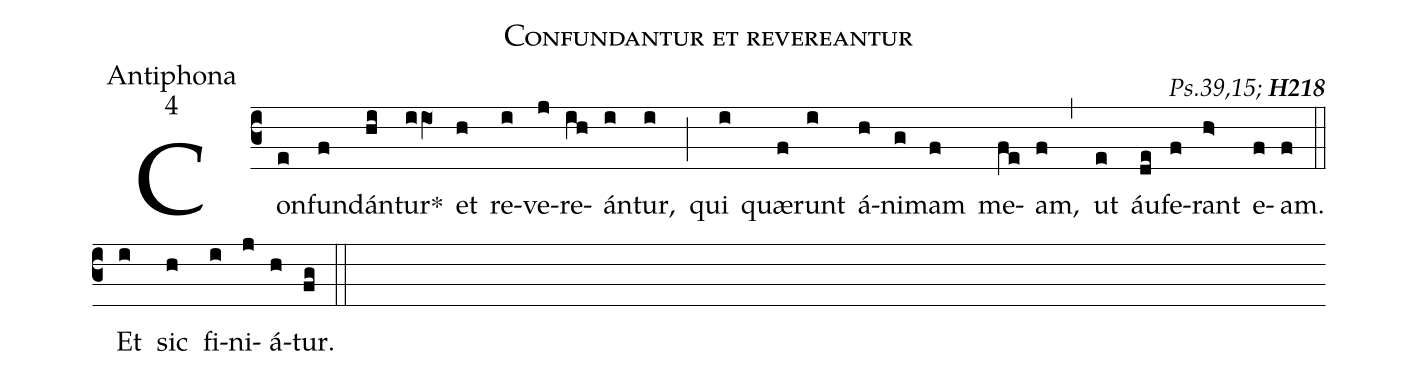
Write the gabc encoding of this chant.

name:Confundantur et revereantur;
office-part:Antiphona;
mode:4;
commentary:{\itshape\mdseries Ps.39,15;\/} {\bfseries H218};
%%
(c3) Con(e)fun(f)dán(hi)tur<sp>*</sp>(iiO1) et(h) re(i)ve(j)re(ih)án(i)tur,(i) (;)
qui(i) quæ(f)runt(i) á(h)ni(g)mam(f) me(fe)am,(f) (,)
ut(e) áu(de)fe(f)rant(h>) e(f)am.(f)  (::)
<eu> Et(i) sic(h) fi(i)ni(j)á(h)tur.(fg) </eu> (::)
